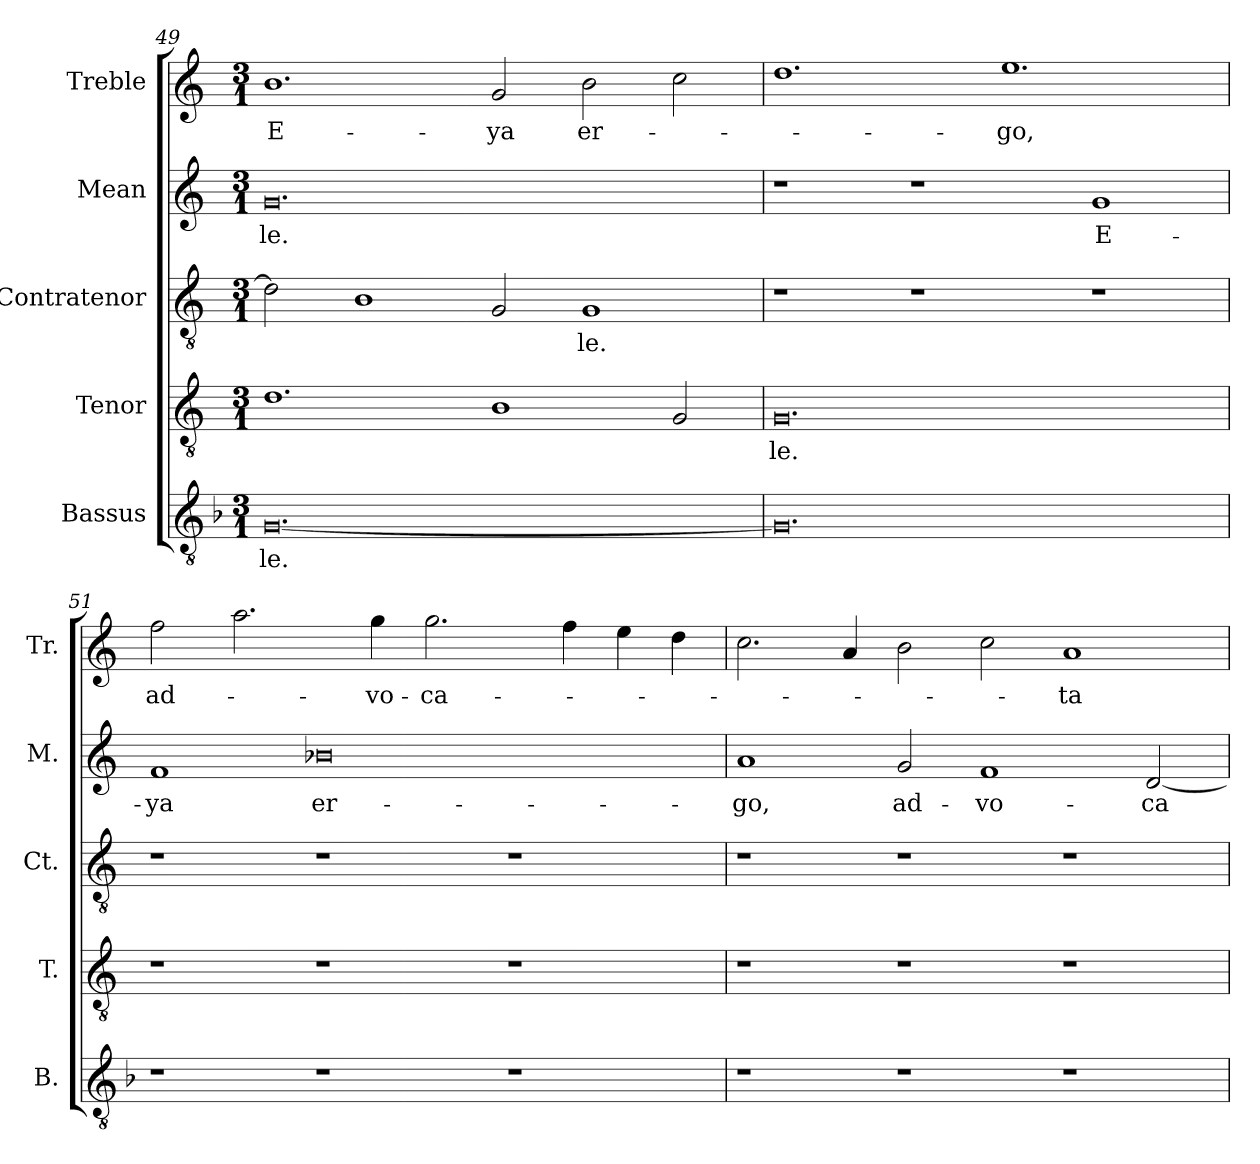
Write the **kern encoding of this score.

**kern	**text	**kern	**text	**kern	**text	**kern	**text	**kern	**text
*part5	*part5	*part4	*part4	*part3	*part3	*part2	*part2	*part1	*part1
*staff5	*staff5	*staff4	*staff4	*staff3	*staff3	*staff2	*staff2	*staff1	*staff1
*I"Bassus	*	*I"Tenor	*	*I"Contratenor	*	*I"Mean	*	*I"Treble	*
*I'B.	*	*I'T.	*	*I'Ct.	*	*I'M.	*	*I'Tr.	*
!!LO:LB:g=z
*clefGv2	*	*clefGv2	*	*clefGv2	*	*clefG2	*	*clefG2	*
*ITrd7c12	*	*ITrd7c12	*	*ITrd7c12	*	*	*	*	*
*k[b-]	*	*k[]	*	*k[]	*	*k[]	*	*k[]	*
*F:	*	*	*	*C:	*	*C:	*	*C:	*
*M3/1	*	*M3/1	*	*M3/1	*	*M3/1	*	*M3/1	*
=49	=49	=49	=49	=49	=49	=49	=49	=49	=49
!	!LO:LY:b:color=#000000	!	!	!	!	!	!	!	!
!	!	!	!	!	!	!	!LO:LY:b:color=#000000	!	!
!	!	!	!	!	!	!	!	!	!LO:LY:b:color=#000000
[<0.GGi	-le.	1.Di	.	2Di\]	.	0.gi	-le.	1.bi	E-
.	.	.	.	1BBi	.	.	.	.	.
!	!	!	!	!	!	!	!	!	!LO:LY:b:color=#000000
.	.	1BBi	.	2GGi/	.	.	.	2gi/	-ya
!	!	!	!	!	!LO:LY:b:color=#000000	!	!	!	!
!	!	!	!	!	!	!	!	!	!LO:LY:b:color=#000000
.	.	.	.	1GGi	-le.	.	.	2bi\	er-
.	.	2GGi/	.	.	.	.	.	2cci\	.
=50`	=50`	=50`	=50`	=50`	=50`	=50`	=50`	=50`	=50`
!	!	!	!LO:LY:b:color=#000000	!	!	!	!	!	!
0.GGi]	.	0.GGi	-le.	1r	.	1r	.	1.ddi	.
.	.	.	.	1r	.	1r	.	.	.
!	!	!	!	!	!	!	!	!	!LO:LY:b:color=#000000
.	.	.	.	.	.	.	.	1.eei	-go,
!	!	!	!	!	!	!	!LO:LY:b:color=#000000	!	!
.	.	.	.	1r	.	1gi	E-	.	.
=51`	=51`	=51`	=51`	=51`	=51`	=51`	=51`	=51`	=51`
!	!	!	!	!	!	!	!LO:LY:b:color=#000000	!	!
!	!	!	!	!	!	!	!	!	!LO:LY:b:color=#000000
1r	.	1r	.	1r	.	1fi	-ya	2ffi\	ad-
.	.	.	.	.	.	.	.	2.aai\	.
!	!	!	!	!	!	!	!LO:LY:b:color=#000000	!	!
1r	.	1r	.	1r	.	0b-Xi	er-	.	.
!	!	!	!	!	!	!	!	!	!LO:LY:b:color=#000000
.	.	.	.	.	.	.	.	4ggi\	-vo-
!	!	!	!	!	!	!	!	!	!LO:LY:b:color=#000000
.	.	.	.	.	.	.	.	2.ggi\	-ca-
1r	.	1r	.	1r	.	.	.	.	.
.	.	.	.	.	.	.	.	4ffi\	.
.	.	.	.	.	.	.	.	4eei\	.
.	.	.	.	.	.	.	.	4ddi\	.
=52`	=52`	=52`	=52`	=52`	=52`	=52`	=52`	=52`	=52`
!	!	!	!	!	!	!	!LO:LY:b:color=#000000	!	!
1r	.	1r	.	1r	.	1ai	-go,	2.cci\	.
.	.	.	.	.	.	.	.	4ai/	.
!	!	!	!	!	!	!	!LO:LY:b:color=#000000	!	!
1r	.	1r	.	1r	.	2gi/	ad-	2bi\	.
!	!	!	!	!	!	!	!LO:LY:b:color=#000000	!	!
.	.	.	.	.	.	1fi	-vo-	2cci\	.
!	!	!	!	!	!	!	!	!	!LO:LY:b:color=#000000
1r	.	1r	.	1r	.	.	.	1ai	-ta
!	!	!	!	!	!	!	!LO:LY:b:color=#000000	!	!
.	.	.	.	.	.	[<2di/	-ca-	.	.
=`	=`	=`	=`	=`	=`	=`	=`	=`	=`
*-	*-	*-	*-	*-	*-	*-	*-	*-	*-
